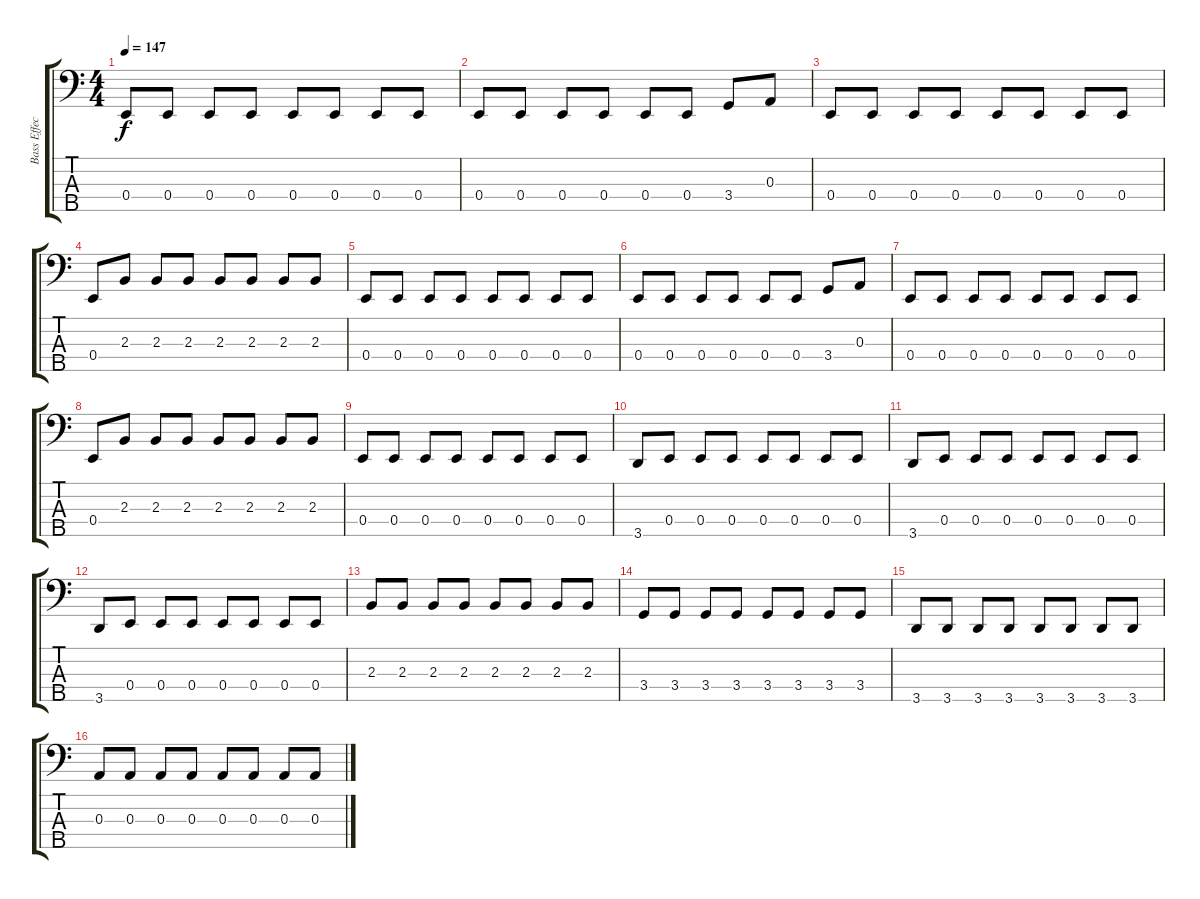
\track ("Bass Effects" "Bass Effec") {instrument synthbass2}
\staff {score tabs}
\tuning (G2 D2 A1 E1 B0) {hide}
\ts (4 4)
\tempo 147
\clef f4
\ks c
0.4.8{dy f} 0.4.8 0.4.8 0.4.8 0.4.8 0.4.8 0.4.8 0.4.8 |
0.4.8 0.4.8 0.4.8 0.4.8 0.4.8 0.4.8 3.4.8 0.3.8 |
0.4.8 0.4.8 0.4.8 0.4.8 0.4.8 0.4.8 0.4.8 0.4.8 |
0.4.8 2.3.8 2.3.8 2.3.8 2.3.8 2.3.8 2.3.8 2.3.8 |
0.4.8 0.4.8 0.4.8 0.4.8 0.4.8 0.4.8 0.4.8 0.4.8 |
0.4.8 0.4.8 0.4.8 0.4.8 0.4.8 0.4.8 3.4.8 0.3.8 |
0.4.8 0.4.8 0.4.8 0.4.8 0.4.8 0.4.8 0.4.8 0.4.8 |
0.4.8 2.3.8 2.3.8 2.3.8 2.3.8 2.3.8 2.3.8 2.3.8 |
0.4.8 0.4.8 0.4.8 0.4.8 0.4.8 0.4.8 0.4.8 0.4.8 |
3.5.8 0.4.8 0.4.8 0.4.8 0.4.8 0.4.8 0.4.8 0.4.8 |
3.5.8 0.4.8 0.4.8 0.4.8 0.4.8 0.4.8 0.4.8 0.4.8 |
3.5.8 0.4.8 0.4.8 0.4.8 0.4.8 0.4.8 0.4.8 0.4.8 |
2.3.8 2.3.8 2.3.8 2.3.8 2.3.8 2.3.8 2.3.8 2.3.8 |
3.4.8 3.4.8 3.4.8 3.4.8 3.4.8 3.4.8 3.4.8 3.4.8 |
3.5.8 3.5.8 3.5.8 3.5.8 3.5.8 3.5.8 3.5.8 3.5.8 |
0.3.8 0.3.8 0.3.8 0.3.8 0.3.8 0.3.8 0.3.8 0.3.8
